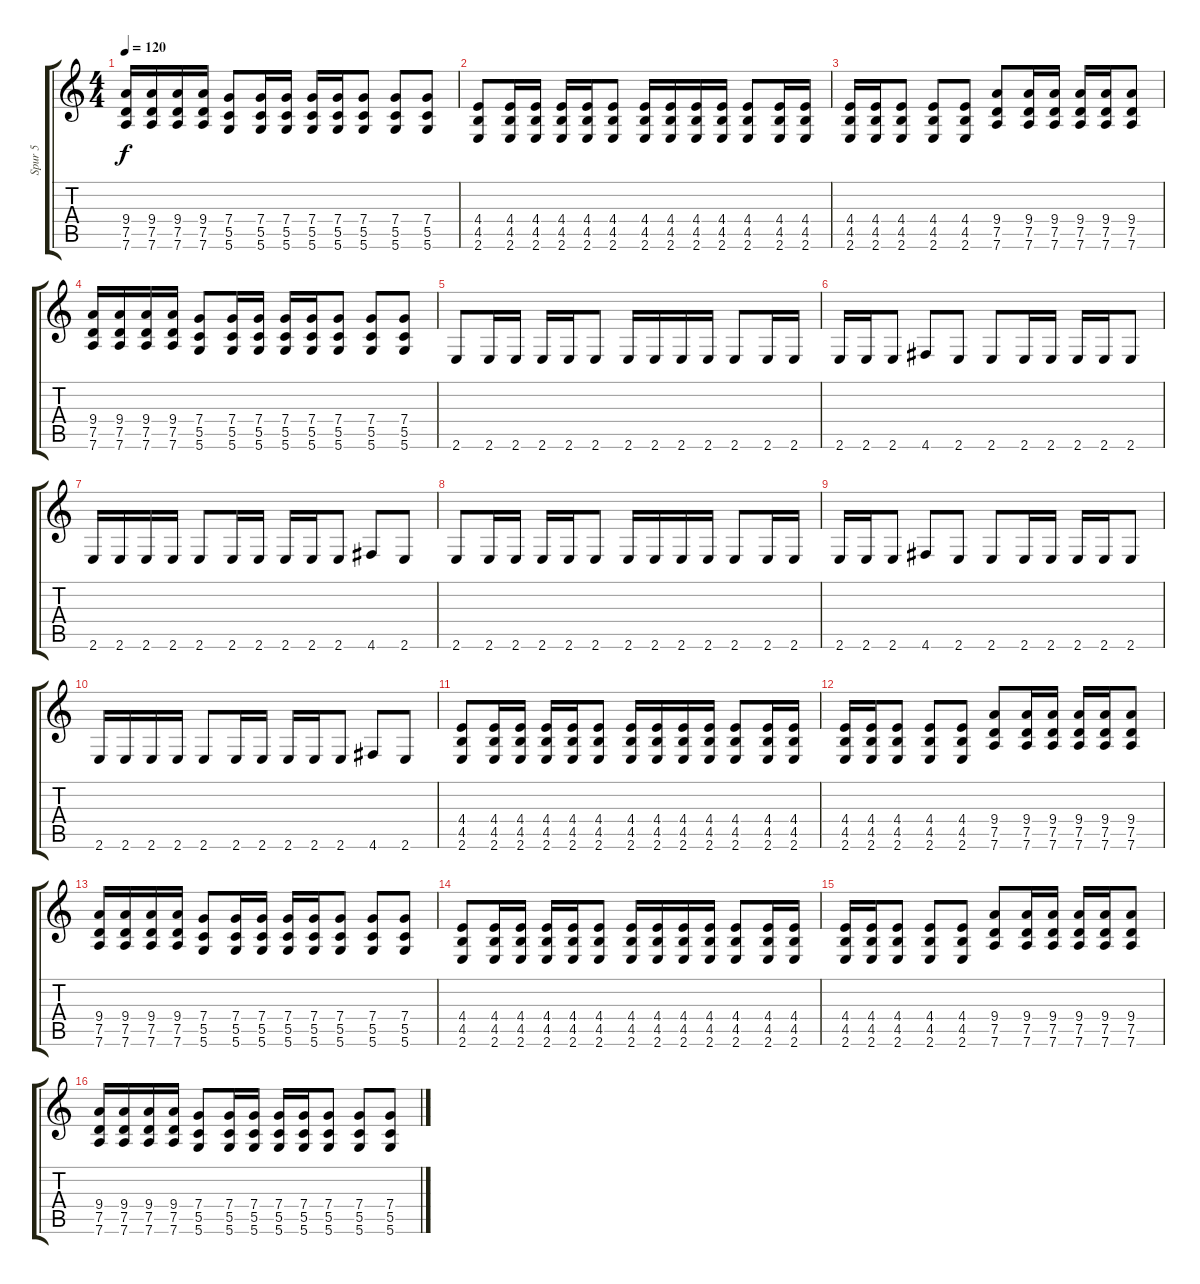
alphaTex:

\track ("Spur 5" "Spur 5") {instrument distortionguitar}
\staff {score tabs}
\tuning (D4 A3 F3 C3 G2 D2) {hide}
\ts (4 4)
\tempo 120
\clef g2
\ks c
(9.4 7.5 7.6).16{dy f} (9.4 7.5 7.6).16 (9.4 7.5 7.6).16 (9.4 7.5 7.6).16 (7.4 5.5 5.6).8 (7.4 5.5 5.6).16 (7.4 5.5 5.6).16 (7.4 5.5 5.6).16 (7.4 5.5 5.6).16 (7.4 5.5 5.6).8 (7.4 5.5 5.6).8 (7.4 5.5 5.6).8 |
(4.4 4.5 2.6).8 (4.4 4.5 2.6).16 (4.4 4.5 2.6).16 (4.4 4.5 2.6).16 (4.4 4.5 2.6).16 (4.4 4.5 2.6).8 (4.4 4.5 2.6).16 (4.4 4.5 2.6).16 (4.4 4.5 2.6).16 (4.4 4.5 2.6).16 (4.4 4.5 2.6).8 (4.4 4.5 2.6).16 (4.4 4.5 2.6).16 |
(4.4 4.5 2.6).16 (4.4 4.5 2.6).16 (4.4 4.5 2.6).8 (4.4 4.5 2.6).8 (4.4 4.5 2.6).8 (9.4 7.5 7.6).8 (9.4 7.5 7.6).16 (9.4 7.5 7.6).16 (9.4 7.5 7.6).16 (9.4 7.5 7.6).16 (9.4 7.5 7.6).8 |
(9.4 7.5 7.6).16 (9.4 7.5 7.6).16 (9.4 7.5 7.6).16 (9.4 7.5 7.6).16 (7.4 5.5 5.6).8 (7.4 5.5 5.6).16 (7.4 5.5 5.6).16 (7.4 5.5 5.6).16 (7.4 5.5 5.6).16 (7.4 5.5 5.6).8 (7.4 5.5 5.6).8 (7.4 5.5 5.6).8 |
2.6.8 2.6.16 2.6.16 2.6.16 2.6.16 2.6.8 2.6.16 2.6.16 2.6.16 2.6.16 2.6.8 2.6.16 2.6.16 |
2.6.16 2.6.16 2.6.8 4.6.8 2.6.8 2.6.8 2.6.16 2.6.16 2.6.16 2.6.16 2.6.8 |
2.6.16 2.6.16 2.6.16 2.6.16 2.6.8 2.6.16 2.6.16 2.6.16 2.6.16 2.6.8 4.6.8 2.6.8 |
2.6.8 2.6.16 2.6.16 2.6.16 2.6.16 2.6.8 2.6.16 2.6.16 2.6.16 2.6.16 2.6.8 2.6.16 2.6.16 |
2.6.16 2.6.16 2.6.8 4.6.8 2.6.8 2.6.8 2.6.16 2.6.16 2.6.16 2.6.16 2.6.8 |
2.6.16 2.6.16 2.6.16 2.6.16 2.6.8 2.6.16 2.6.16 2.6.16 2.6.16 2.6.8 4.6.8 2.6.8 |
(4.4 4.5 2.6).8 (4.4 4.5 2.6).16 (4.4 4.5 2.6).16 (4.4 4.5 2.6).16 (4.4 4.5 2.6).16 (4.4 4.5 2.6).8 (4.4 4.5 2.6).16 (4.4 4.5 2.6).16 (4.4 4.5 2.6).16 (4.4 4.5 2.6).16 (4.4 4.5 2.6).8 (4.4 4.5 2.6).16 (4.4 4.5 2.6).16 |
(4.4 4.5 2.6).16 (4.4 4.5 2.6).16 (4.4 4.5 2.6).8 (4.4 4.5 2.6).8 (4.4 4.5 2.6).8 (9.4 7.5 7.6).8 (9.4 7.5 7.6).16 (9.4 7.5 7.6).16 (9.4 7.5 7.6).16 (9.4 7.5 7.6).16 (9.4 7.5 7.6).8 |
(9.4 7.5 7.6).16 (9.4 7.5 7.6).16 (9.4 7.5 7.6).16 (9.4 7.5 7.6).16 (7.4 5.5 5.6).8 (7.4 5.5 5.6).16 (7.4 5.5 5.6).16 (7.4 5.5 5.6).16 (7.4 5.5 5.6).16 (7.4 5.5 5.6).8 (7.4 5.5 5.6).8 (7.4 5.5 5.6).8 |
(4.4 4.5 2.6).8 (4.4 4.5 2.6).16 (4.4 4.5 2.6).16 (4.4 4.5 2.6).16 (4.4 4.5 2.6).16 (4.4 4.5 2.6).8 (4.4 4.5 2.6).16 (4.4 4.5 2.6).16 (4.4 4.5 2.6).16 (4.4 4.5 2.6).16 (4.4 4.5 2.6).8 (4.4 4.5 2.6).16 (4.4 4.5 2.6).16 |
(4.4 4.5 2.6).16 (4.4 4.5 2.6).16 (4.4 4.5 2.6).8 (4.4 4.5 2.6).8 (4.4 4.5 2.6).8 (9.4 7.5 7.6).8 (9.4 7.5 7.6).16 (9.4 7.5 7.6).16 (9.4 7.5 7.6).16 (9.4 7.5 7.6).16 (9.4 7.5 7.6).8 |
(9.4 7.5 7.6).16 (9.4 7.5 7.6).16 (9.4 7.5 7.6).16 (9.4 7.5 7.6).16 (7.4 5.5 5.6).8 (7.4 5.5 5.6).16 (7.4 5.5 5.6).16 (7.4 5.5 5.6).16 (7.4 5.5 5.6).16 (7.4 5.5 5.6).8 (7.4 5.5 5.6).8 (7.4 5.5 5.6).8
